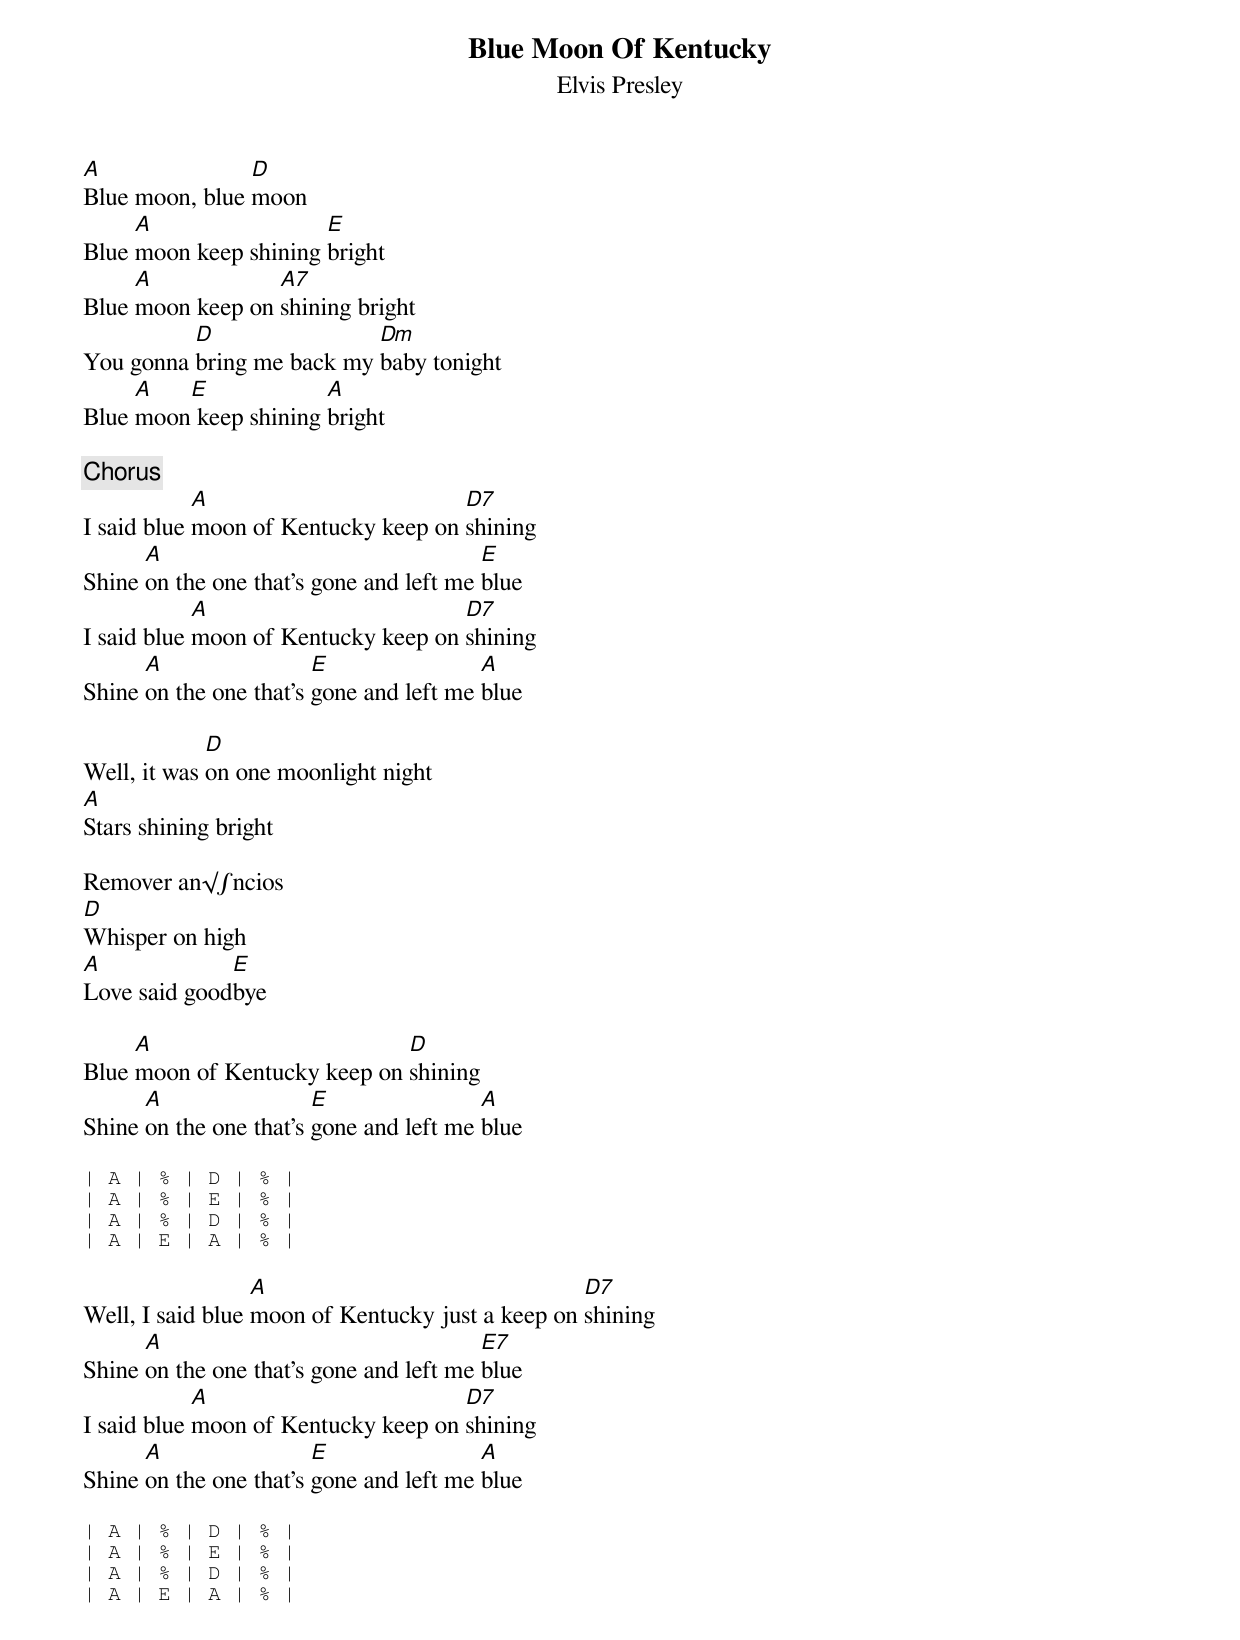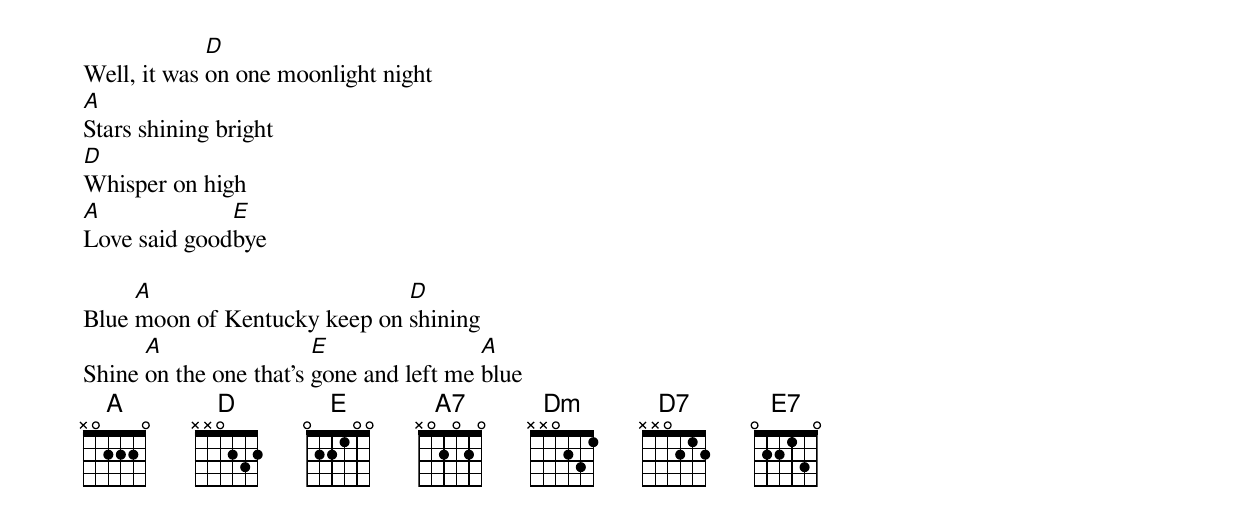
Blue Moon Of Kentucky
Elvis Presley


A               D
Blue moon, blue moon
     A                 E
Blue moon keep shining bright
     A            A7
Blue moon keep on shining bright
          D                Dm
You gonna bring me back my baby tonight
     A   E             A
Blue moon keep shining bright

[Chorus]
            A                        D7
I said blue moon of Kentucky keep on shining
      A                                  E
Shine on the one that's gone and left me blue
            A                        D7
I said blue moon of Kentucky keep on shining
      A                 E                A
Shine on the one that's gone and left me blue

             D
Well, it was on one moonlight night
A
Stars shining bright

Remover an√∫ncios
D
Whisper on high
A             E
Love said goodbye

     A                        D
Blue moon of Kentucky keep on shining
      A                 E                A
Shine on the one that's gone and left me blue

| A | % | D | % |
| A | % | E | % |
| A | % | D | % |
| A | E | A | % |

                  A                               D7
Well, I said blue moon of Kentucky just a keep on shining
      A                                  E7
Shine on the one that's gone and left me blue
            A                        D7
I said blue moon of Kentucky keep on shining
      A                 E                A
Shine on the one that's gone and left me blue

| A | % | D | % |
| A | % | E | % |
| A | % | D | % |
| A | E | A | % |

             D
Well, it was on one moonlight night
A
Stars shining bright
D
Whisper on high
A             E
Love said goodbye

     A                        D
Blue moon of Kentucky keep on shining
      A                 E                A
Shine on the one that's gone and left me blue
